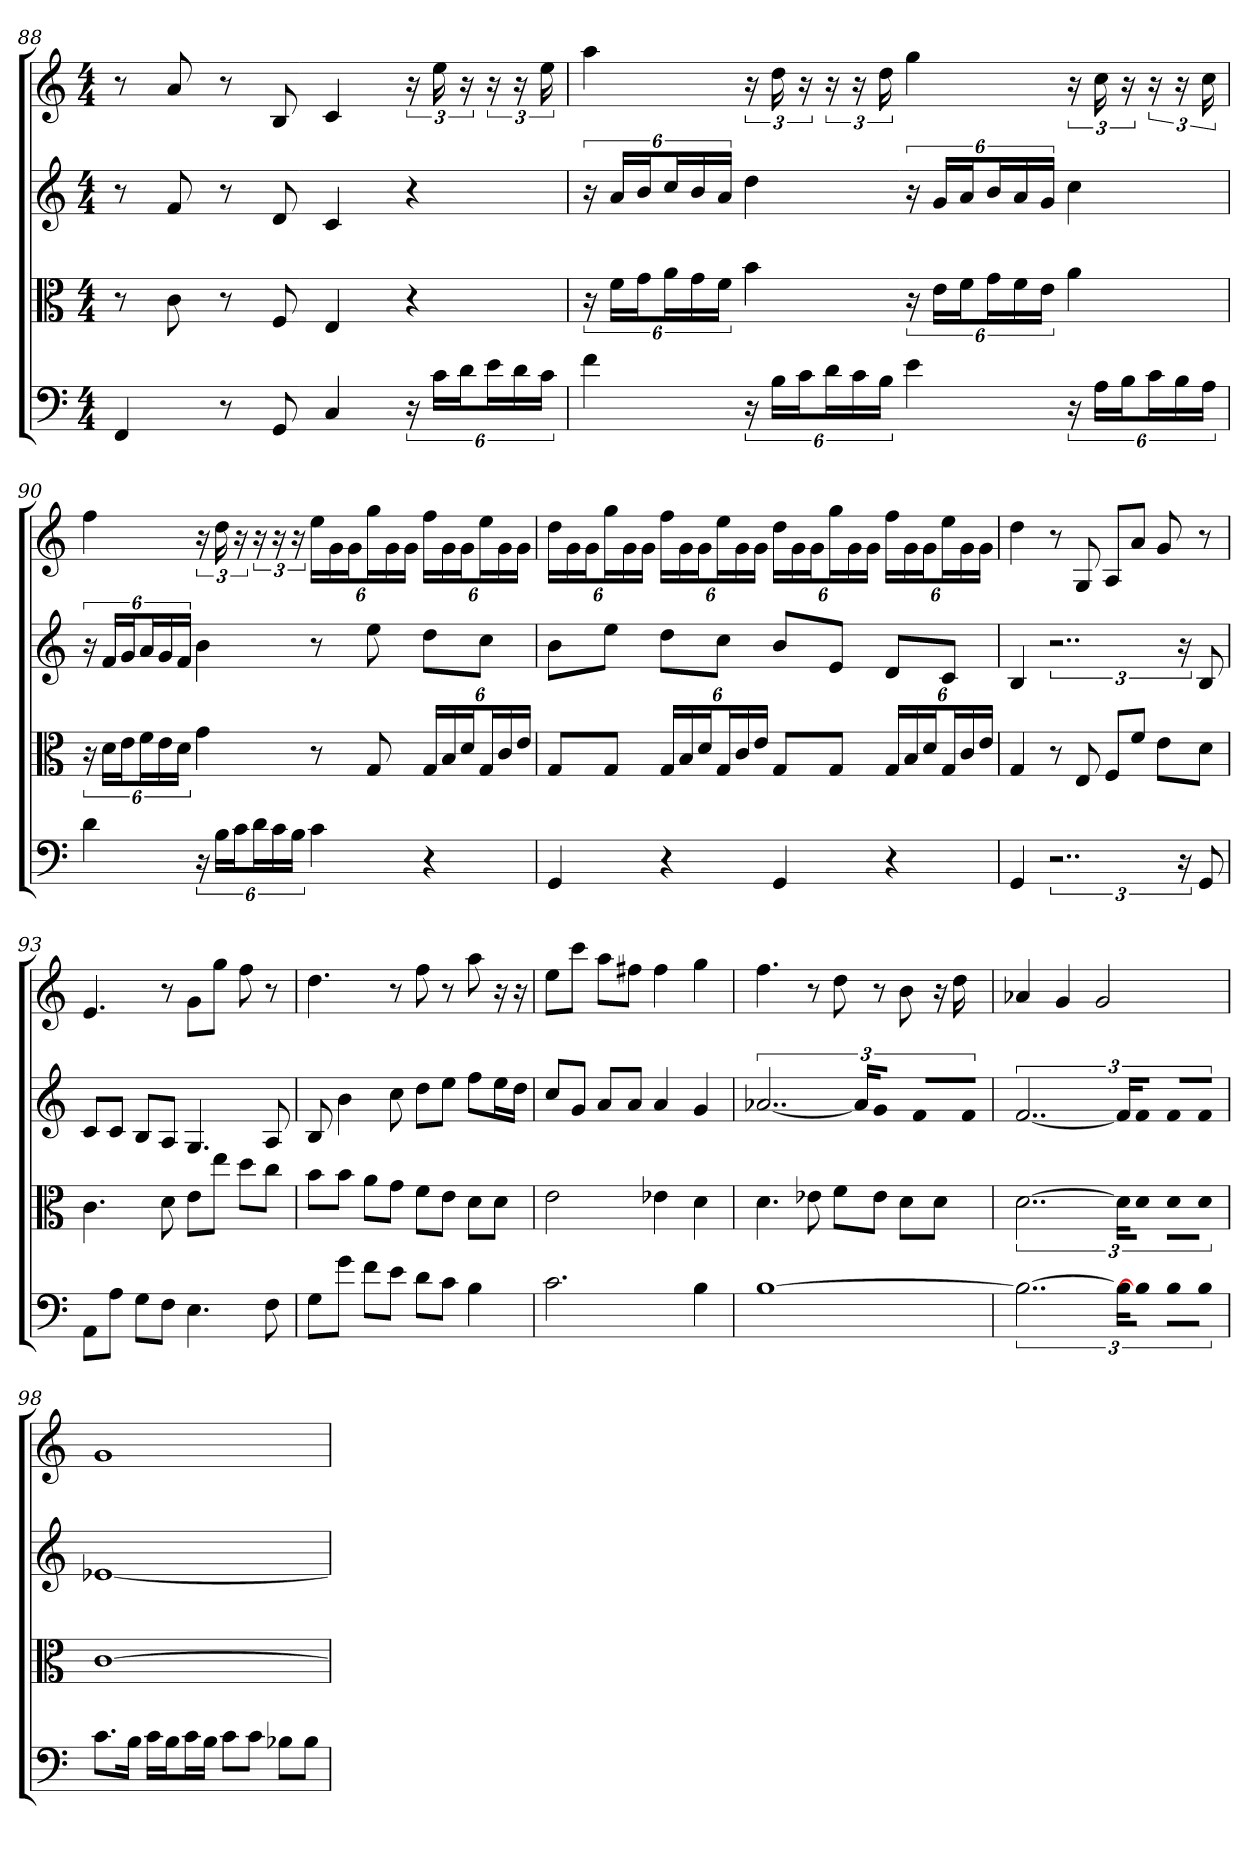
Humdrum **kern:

**kern	**kern	**kern	**kern
*part4	*part3	*part2	*part1
*staff4	*staff3	*staff2	*staff1
*clefF4	*clefC3	*clefG2	*clefG2
*k[]	*k[]	*k[]	*k[]
*C:	*C:	*C:	*C:
*M4/4	*M4/4	*M4/4	*M4/4
=88	=88	=88	=88
4FF	8r	8r	8r
.	8c	8f	8a
8r	8r	8r	8r
8GG	8F	8d	8B
4C	4E	4c	4c
24r	4r	4r	24r
24c\LL	.	.	24ee
24d\J	.	.	24r
24e\L	.	.	24r
24d\	.	.	24r
24c\JJ	.	.	24ee
=89	=89	=89	=89
4f	24r	24r	4aa
.	24f\LL	24a/LL	.
.	24g\J	24b/J	.
.	24a\L	24cc/L	.
.	24g\	24b/	.
.	24f\JJ	24a/JJ	.
24r	4b	4dd	24r
24B\LL	.	.	24dd
24c\J	.	.	24r
24d\L	.	.	24r
24c\	.	.	24r
24B\JJ	.	.	24dd
4e	24r	24r	4gg
.	24e\LL	24g/LL	.
.	24f\J	24a/J	.
.	24g\L	24b/L	.
.	24f\	24a/	.
.	24e\JJ	24g/JJ	.
24r	4a	4cc	24r
24A\LL	.	.	24cc
24B\J	.	.	24r
24c\L	.	.	24r
24B\	.	.	24r
24A\JJ	.	.	24cc
=90	=90	=90	=90
4d	24r	24r	4ff
.	24d\LL	24f/LL	.
.	24e\J	24g/J	.
.	24f\L	24a/L	.
.	24e\	24g/	.
.	24d\JJ	24f/JJ	.
24r	4g	4b	24r
24B\LL	.	.	24dd
24c\J	.	.	24r
24d\L	.	.	24r
24c\	.	.	24r
24B\JJ	.	.	24r
4c	8r	8r	24ee\LL
.	.	.	24g\
.	.	.	24g\J
.	8G	8ee	24gg\L
.	.	.	24g\
.	.	.	24g\JJ
4r	24G/LL	8dd\L	24ff\LL
.	24B/	.	24g\
.	24d/J	.	24g\J
.	24G/L	8cc\J	24ee\L
.	24c/	.	24g\
.	24e/JJ	.	24g\JJ
=91	=91	=91	=91
4GG	8G/L	8b\L	24dd\LL
.	.	.	24g\
.	.	.	24g\J
.	8G/J	8ee\J	24gg\L
.	.	.	24g\
.	.	.	24g\JJ
4r	24G/LL	8dd\L	24ff\LL
.	24B/	.	24g\
.	24d/J	.	24g\J
.	24G/L	8cc\J	24ee\L
.	24c/	.	24g\
.	24e/JJ	.	24g\JJ
4GG	8G/L	8b/L	24dd\LL
.	.	.	24g\
.	.	.	24g\J
.	8G/J	8e/J	24gg\L
.	.	.	24g\
.	.	.	24g\JJ
4r	24G/LL	8d/L	24ff\LL
.	24B/	.	24g\
.	24d/J	.	24g\J
.	24G/L	8c/J	24ee\L
.	24c/	.	24g\
.	24e/JJ	.	24g\JJ
=92	=92	=92	=92
4GG	4G	4B	4dd
3..r	8r	3..r	8r
.	8E	.	8G
.	8F/L	.	8A/L
.	8f/J	.	8a/J
.	8e\L	.	8g
24r	.	24r	.
8GG	8d\J	8B	8r
=93	=93	=93	=93
8AA\L	4.c	8c/L	4.e
8A\J	.	8c/J	.
8G\L	.	8B/L	.
8F\J	8d	8A/J	8r
4.E	8e\L	4.G	8g\L
.	8ee\J	.	8gg\J
.	8dd\L	.	8ff
8F	8cc\J	8A	8r
=94	=94	=94	=94
8G\L	8b\L	8B	4.dd
8g\J	8b\J	4b	.
8f\L	8a\L	.	.
8e\J	8g\J	8cc	8r
8d\L	8f\L	8dd\L	8ff
8c\J	8e\J	8ee\J	8r
4B	8d\L	8ff\L	8aa
.	8d\J	16ee\L	16r
.	.	16dd\JJ	16r
=95	=95	=95	=95
2.c	2e	8cc/L	8ee\L
.	.	8g/J	8ccc\J
.	.	8a/L	8aa\L
.	.	8a/J	8ff#X\J
.	4e-X	4a	4ff#
4B	4d	4g	4gg
=96	=96	=96	=96
[1B	4.d	[3..a-X	4.ff
.	8e-X	.	8r
.	8f\L	.	8dd
.	.	24a-/KL]	.
.	8e-\J	8g/J	8r
.	8d\L	8f/L	8b
.	8d\J	8f/J	16r
.	.	.	16dd
=97	=97	=97	=97
3..B_	[3..d	[3..f	4a-X
.	.	.	4g
.	.	.	2g
24B\KL]	24d\KL]	24f/KL]	.
8B\J]	8d\J	8f/J	.
8B\L	8d\L	8f/L	.
8B\J	8d\J	8f/J	.
=98	=98	=98	=98
8.c\L	[1c	[1e-X	1g
16B\Jk	.	.	.
16c\LL	.	.	.
16B\J	.	.	.
16c\L	.	.	.
16B\JJ	.	.	.
8c\L	.	.	.
8c\J	.	.	.
8B-X\L	.	.	.
8B-\J	.	.	.
=	=	=	=
*-	*-	*-	*-
